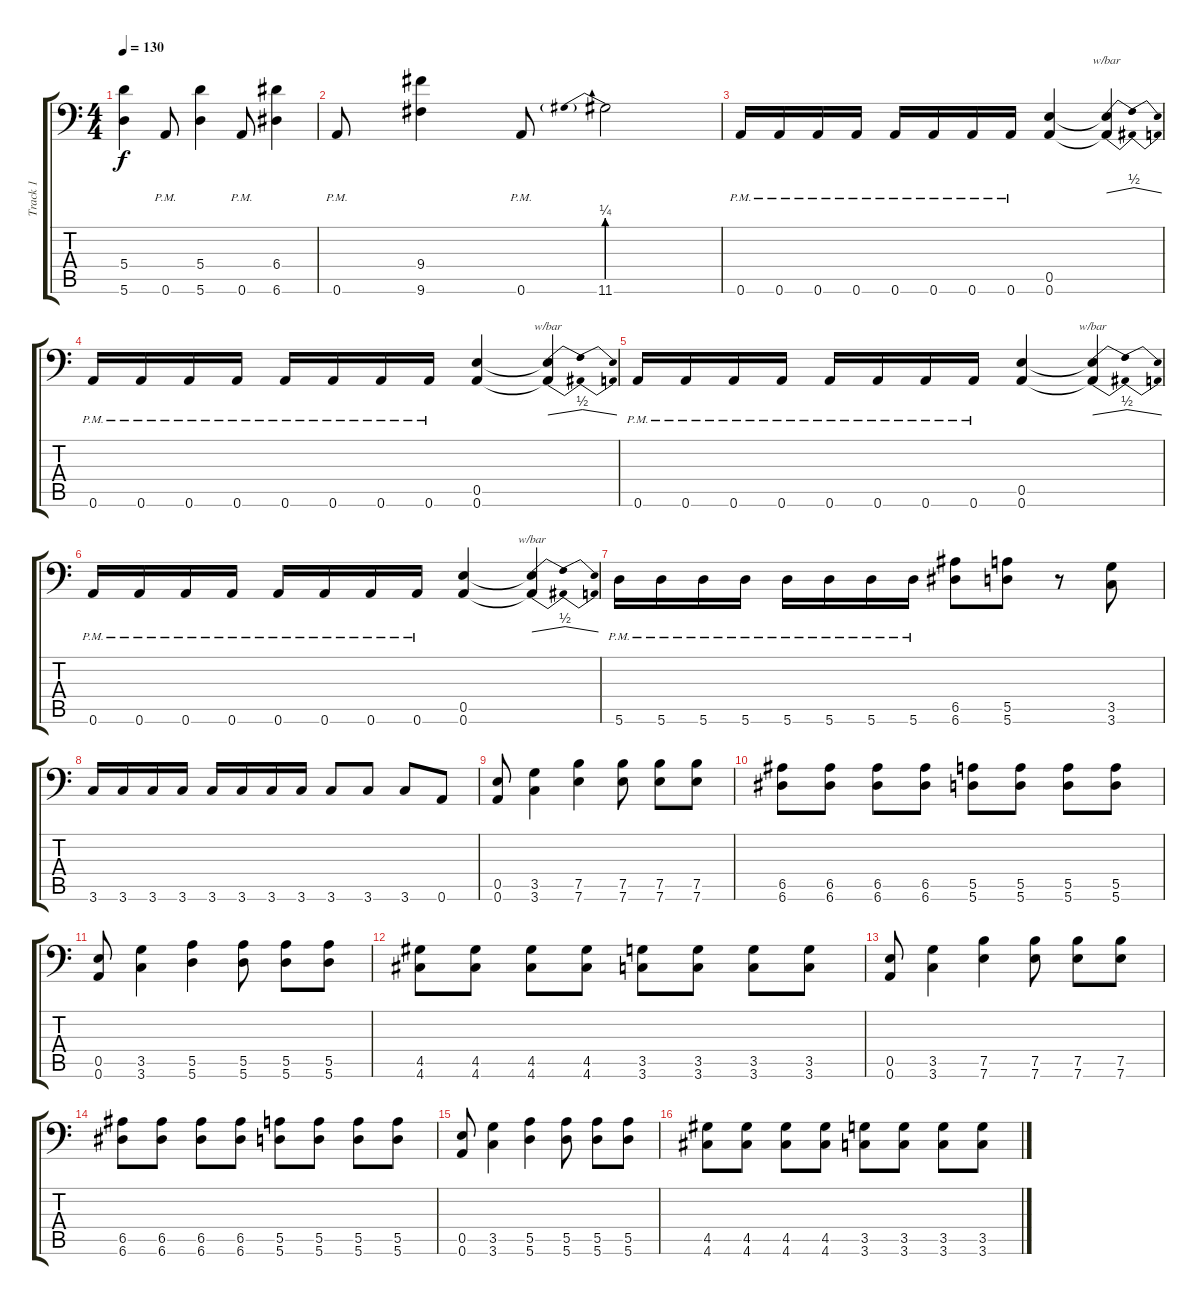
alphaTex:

\track ("Track 1" "Track 1") {instrument distortionguitar}
\staff {score tabs}
\tuning (B3 Gb3 D3 A2 E2 A1) {hide}
\ts (4 4)
\tempo 130
\clef f4
\ks c
(5.4 5.6).4{dy f} 0.6{pm}.8 (5.4 5.6).4 0.6{pm}.8 (6.4 6.6).4 |
0.6{pm}.8 (9.4 9.6).4 0.6{pm}.8 11.6{be (prebend 0 1 60 1)}.2 |
0.6{pm}.16 0.6{pm}.16 0.6{pm}.16 0.6{pm}.16 0.6{pm}.16 0.6{pm}.16 0.6{pm}.16 0.6{pm}.16 (0.5 0.6).4 (0.5{t} 0.6{t}).4{tbe (dip default 0 0 30 2 60 0)} |
0.6{pm}.16 0.6{pm}.16 0.6{pm}.16 0.6{pm}.16 0.6{pm}.16 0.6{pm}.16 0.6{pm}.16 0.6{pm}.16 (0.5 0.6).4 (0.5{t} 0.6{t}).4{tbe (dip default 0 0 30 2 60 0)} |
0.6{pm}.16 0.6{pm}.16 0.6{pm}.16 0.6{pm}.16 0.6{pm}.16 0.6{pm}.16 0.6{pm}.16 0.6{pm}.16 (0.5 0.6).4 (0.5{t} 0.6{t}).4{tbe (dip default 0 0 30 2 60 0)} |
0.6{pm}.16 0.6{pm}.16 0.6{pm}.16 0.6{pm}.16 0.6{pm}.16 0.6{pm}.16 0.6{pm}.16 0.6{pm}.16 (0.5 0.6).4 (0.5{t} 0.6{t}).4{tbe (dip default 0 0 30 2 60 0)} |
5.6{pm}.16 5.6{pm}.16 5.6{pm}.16 5.6{pm}.16 5.6{pm}.16 5.6{pm}.16 5.6{pm}.16 5.6{pm}.16 (6.5 6.6).8 (5.5 5.6).8 r.8 (3.5 3.6).8 |
3.6.16 3.6.16 3.6.16 3.6.16 3.6.16 3.6.16 3.6.16 3.6.16 3.6.8 3.6.8 3.6.8 0.6.8 |
(0.5 0.6).8 (3.5 3.6).4 (7.5 7.6).4 (7.5 7.6).8 (7.5 7.6).8 (7.5 7.6).8 |
(6.5 6.6).8 (6.5 6.6).8 (6.5 6.6).8 (6.5 6.6).8 (5.5 5.6).8 (5.5 5.6).8 (5.5 5.6).8 (5.5 5.6).8 |
(0.5 0.6).8 (3.5 3.6).4 (5.5 5.6).4 (5.5 5.6).8 (5.5 5.6).8 (5.5 5.6).8 |
(4.5 4.6).8 (4.5 4.6).8 (4.5 4.6).8 (4.5 4.6).8 (3.5 3.6).8 (3.5 3.6).8 (3.5 3.6).8 (3.5 3.6).8 |
(0.5 0.6).8 (3.5 3.6).4 (7.5 7.6).4 (7.5 7.6).8 (7.5 7.6).8 (7.5 7.6).8 |
(6.5 6.6).8 (6.5 6.6).8 (6.5 6.6).8 (6.5 6.6).8 (5.5 5.6).8 (5.5 5.6).8 (5.5 5.6).8 (5.5 5.6).8 |
(0.5 0.6).8 (3.5 3.6).4 (5.5 5.6).4 (5.5 5.6).8 (5.5 5.6).8 (5.5 5.6).8 |
(4.5 4.6).8 (4.5 4.6).8 (4.5 4.6).8 (4.5 4.6).8 (3.5 3.6).8 (3.5 3.6).8 (3.5 3.6).8 (3.5 3.6).8
